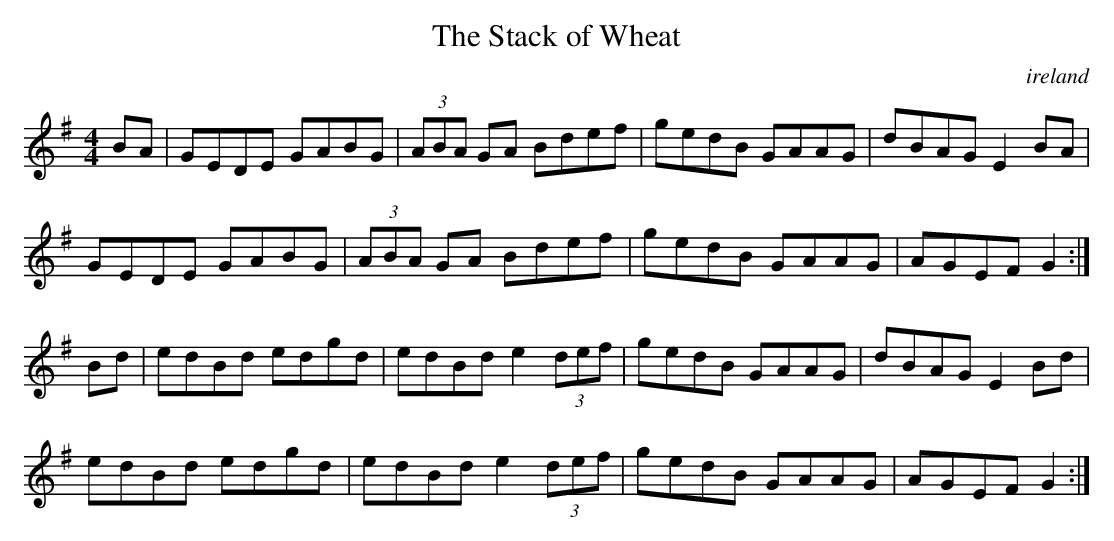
X:1
T: Stack of Wheat, The
O:ireland
M:4/4
L:1/8
K:G
BA | GEDE GABG | (3ABA GA Bdef | gedB GAAG | dBAG E2 BA |
GEDE GABG | (3ABA GA Bdef | gedB GAAG | AGEF G2 :|
Bd | edBd edgd | edBd e2 (3def | gedB GAAG | dBAG E2 Bd |
edBd edgd | edBd e2 (3def | gedB GAAG | AGEF G2 :|**
